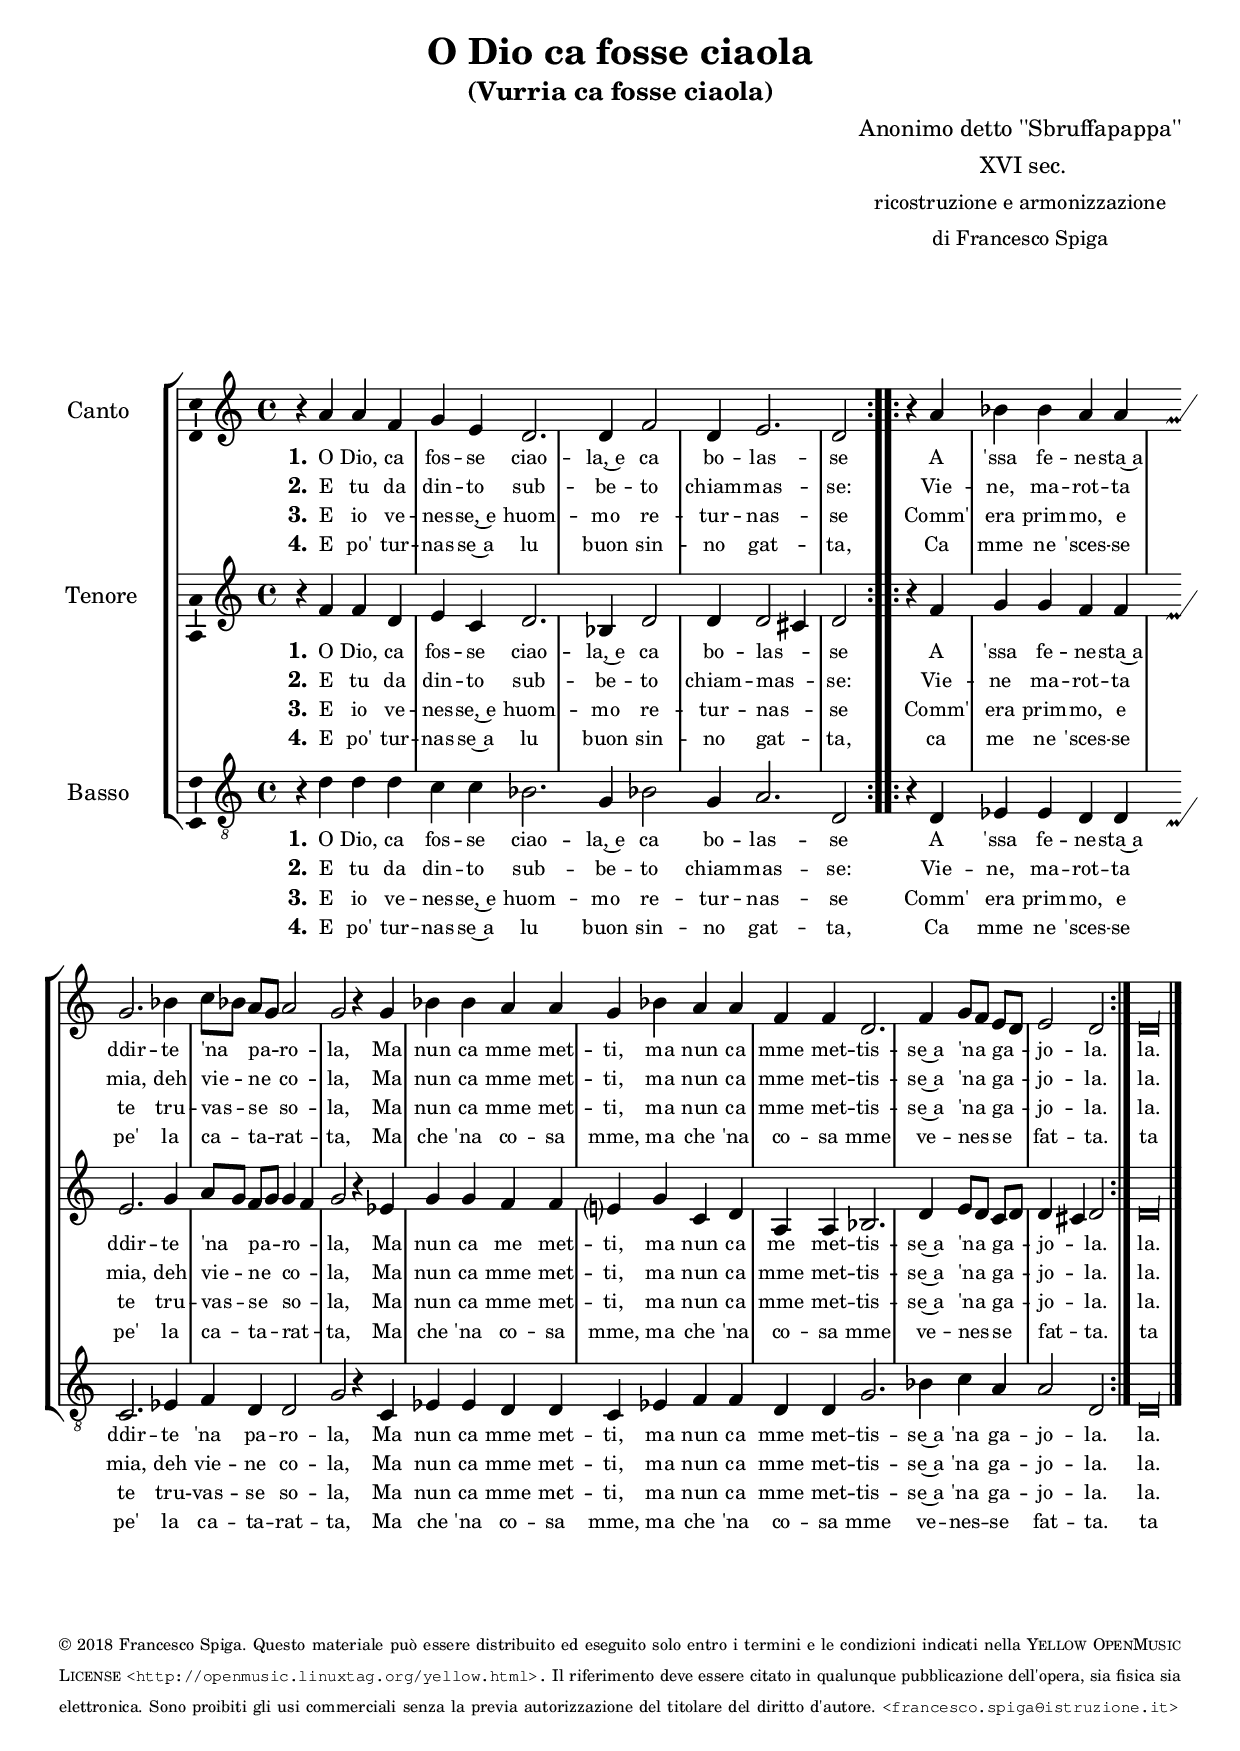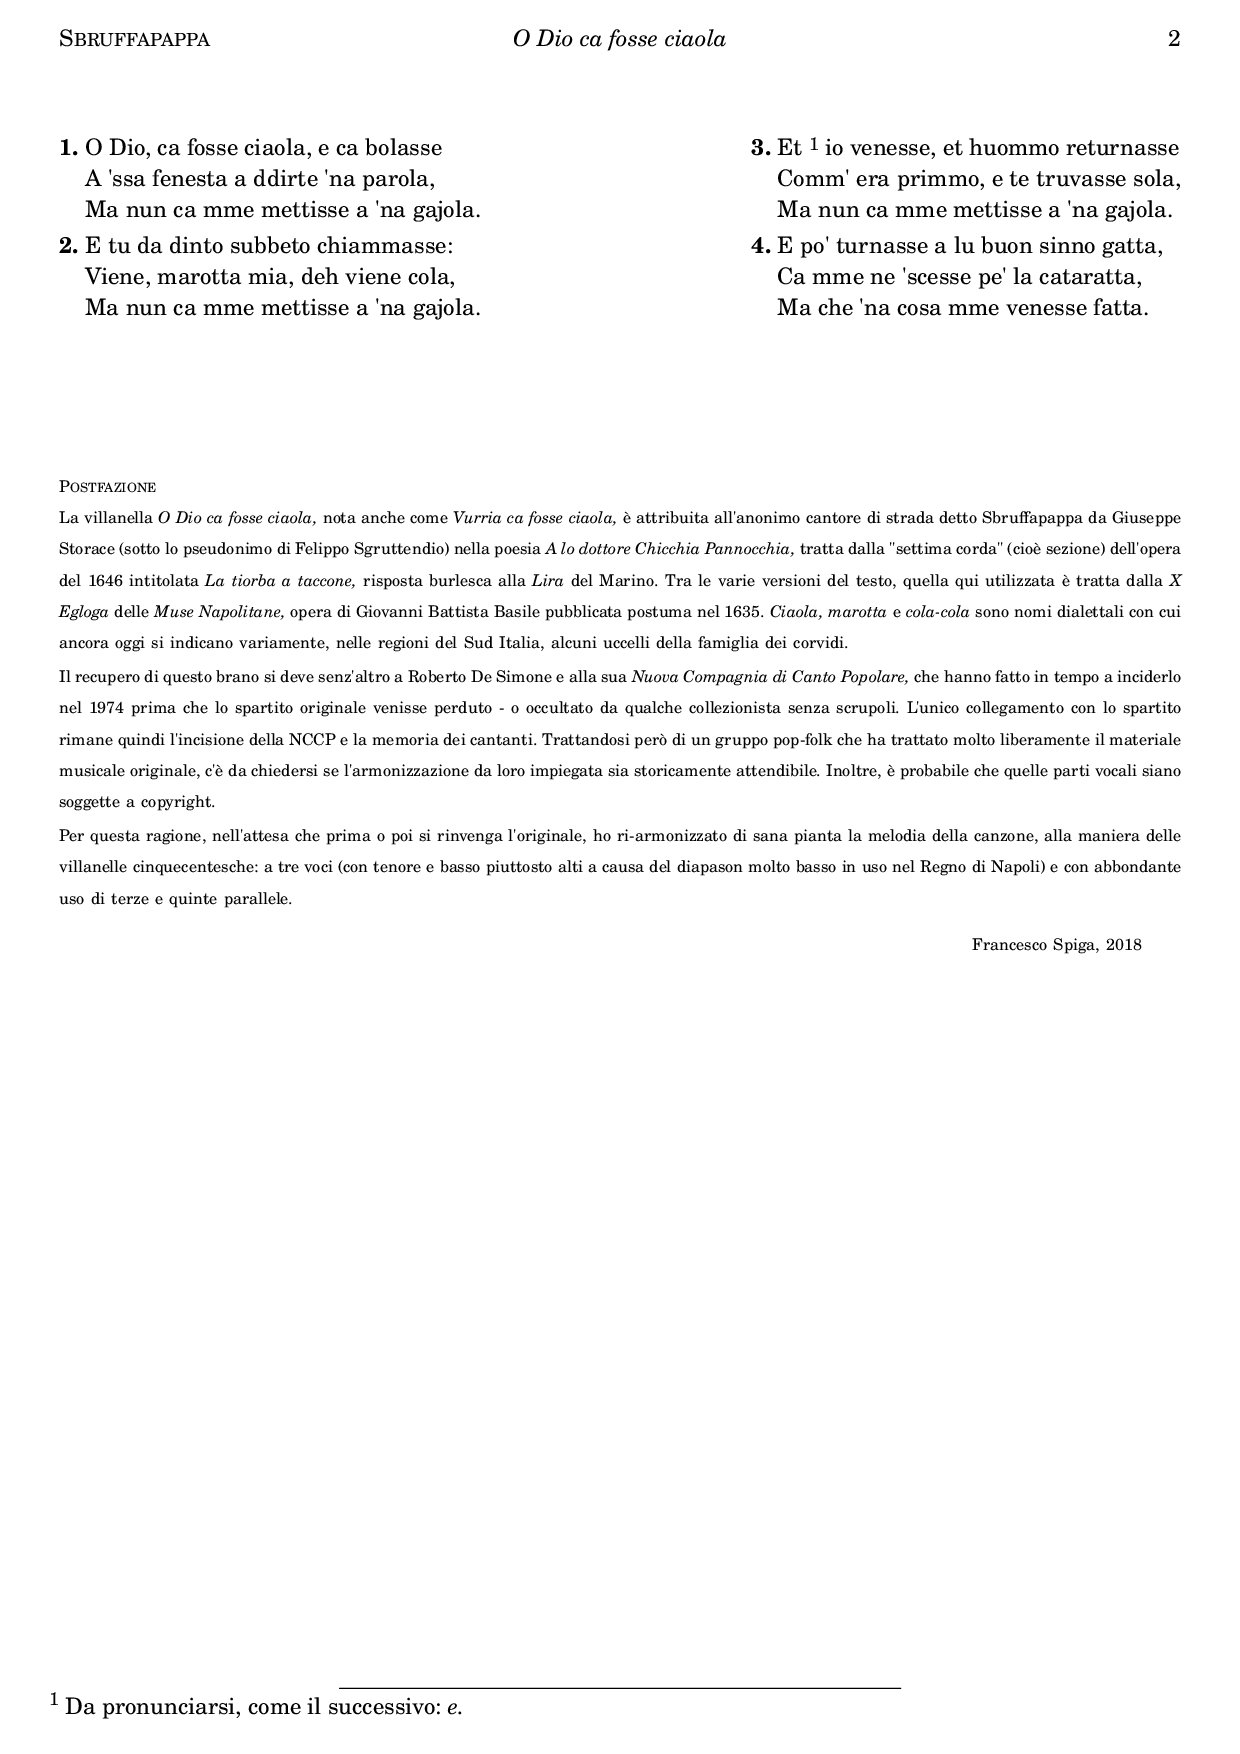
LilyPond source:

% Created on Mon Apr 25 18:01:47 CEST 2011
\version "2.18.2"


ss = \once \set suggestAccidentals = ##t

incipit =
#(define-music-function (parser location incipit-music) (ly:music?)
#{
\once \override Staff.InstrumentName.self-alignment-X = #RIGHT
\once \override Staff.InstrumentName.self-alignment-Y = ##f
\once \override Staff.InstrumentName.padding = #0.3
\once \override Staff.InstrumentName.stencil =
#(lambda (grob)
(let* ((instrument-name (ly:grob-property grob 'long-text)))
(set! (ly:grob-property grob 'long-text)
#{ \markup
\score
{
{ \context MensuralStaff \with {
instrumentName = #instrument-name
\remove "Time_signature_engraver"
} $incipit-music
}

\layout { $(ly:grob-layout grob)
line-width = \indent
indent =
% primitive-eval is probably easiest for
% escaping lexical closure and evaluating
% everything respective to (current-module).
#(primitive-eval
'(or (false-if-exception (- indent incipit-width))
(* 0.5 indent)))
ragged-right = ##f
ragged-last = ##f
system-count = #1 }
}
#})
(system-start-text::print grob)))
#}) 

htitle=\markup \italic {"O Dio ca fosse ciaola"}
hcomposer=\markup { \smallCaps "Sbruffapappa" }
corsivo=\override LyricText.font-shape = #'italic
tondo =\revert Lyrics.LyricText.font-shape

global = {
  
  \autoBeamOff
  \override Staff.BarLine #'transparent = ##t
  
   \repeat unfold 4 { \skip 1  }
   s2
 
  % the final bar line is not interrupted
  \revert Staff.BarLine #'transparent
   
   s2
  
  \override Staff.BarLine #'transparent = ##t
   
  
   \repeat unfold 9 { \skip 1   }
   
  
 
 
  % the final bar line is not interrupted
  \revert Staff.BarLine #'transparent
  
  s1
  
  
  \bar "|."  \stopStaff
  
  
  
  
}

staffSoprano = 
	
	\relative c'' {
		\time 4/4
	\override Score.MetronomeMark #'stencil = ##f
	
	%\set Staff.instrumentName = "Canto "
	\set Staff.midiInstrument = "orchestral harp"
	\key d \dorian
	\clef treble
	
\override NoteHead #'style = #'baroque
   \repeat volta 2 {
    \clef "treble" 
  
  r4 a4 a4 f4
  g4 e4 d2. d4 f2
  d4 e2.
  d2 
   
  }
  \repeat volta 2 { 
    
  r4 a'4 bes4 bes4 
  a4 a4 g2. bes4 c8[ bes8] a8[ g8]
  a2 g2 
  r4 g4 bes4 bes4
  a4 a4 g4 bes4
  a4 a4 f4 f4
  d2. f4
  g8[ f8] e8[ d8] e2
  d2  }
  d\longa*1/4
  
                    
                    
  }
  	
	


staffAlto = 
	
	\relative c' { 
		%\set Staff.instrumentName = "Tenore"
	\set Staff.midiInstrument = "orchestral harp"
	\key c \major
	\clef treble

\override NoteHead #'style = #'baroque
        
   \repeat volta 2 {
    \clef "treble" 
   r4 f4 f4 d4
  e4 c4 d2. bes4 d2
  d4 d2 cis4
  d2
   
   
   
   
  }
  \repeat volta 2 {
    
    r4 f4 g4 g4
  f4 f4 e2. g4 a8[ g8] f8[ g8]
  g4 f4 g2 
  r4 es4 g4 g4
  f4 f4 e?4 g4
  c,4 d4 a4 a4
  bes2. d4
  e8[ d8] c8[ d8] d4 cis4
  d2
    
    
  } d\longa*1/4
 
	}


staffTenor = 
	
	\relative c' {
		
		%\set Staff.instrumentName = "Tenore"
	\set Staff.midiInstrument = "orchestral harp"
	\key d \dorian
	\clef "G_8"
	
\override NoteHead #'style = #'baroque
\repeat volta 2 {	
  
   r4 d4 d4 d4
  c4 c4 bes2. g4 bes2
  g4 a2.
  d,2
 
  }
  \repeat volta 2 {
    
      r4 d4 es4 es4 
  d4 d4 c2. es4 f4 d4
  d2 g2 
  r4 c,4 es4 es4 
  d4 d4 c4 es4
  f4 f4 d4 d4
  g2. bes4
  c4 a4 a2
  d,2
    
    
    
    
  } d\longa*1/4
	
 
  
	}






testoa = \lyricmode { \set stanza = "1."
  
O Dio, ca fos -- se ciao -- la,~e ca bo -- las -- se
A 'ssa fe -- ne -- sta~a ddir -- te 'na pa -- ro -- la,
Ma nun ca mme met -- ti,
ma nun ca mme met -- tis -- se~a 'na ga -- jo -- la. la.
    
}


testoaa = \lyricmode { \set stanza = "2." 
                       
E tu da din -- to sub -- be -- to chiam -- mas -- se:
Vie -- ne, ma -- rot -- ta mia, deh vie -- ne co -- la,
Ma nun ca mme met -- ti,
ma nun ca mme met -- tis -- se~a 'na ga -- jo -- la. la.
                       
}

testoaaa = \lyricmode { 
  
\set stanza = "3."
 
E io ve -- nes -- se,~e huom -- mo re -- tur -- nas -- se
Comm' era prim -- mo, e te tru -- vas -- se so -- la,
Ma nun ca mme met -- ti,
ma nun ca mme met -- tis -- se~a 'na ga -- jo -- la. la.

                       
}


testoaaaa = \lyricmode { 
  
\set stanza = "4."
 
E po' tur -- nas -- se~a lu buon sin -- no gat -- ta,
Ca mme ne 'sces -- se pe' la ca -- ta -- rat -- ta,
Ma che 'na co -- sa mme, ma che 'na co -- sa mme ve -- nes -- se fat -- ta. ta

                       
}



testob = \lyricmode { 
    
\set stanza = "1."

O Dio, ca fos -- se ciao -- la,~e ca bo -- las -- _ se
A 'ssa fe -- ne -- sta~a ddir -- te 'na pa -- ro -- _ la,
Ma nun ca me met -- ti,
ma nun ca me met -- tis -- se~a 'na ga -- jo -- _ la. la.
 
  
}

testobb = \lyricmode { 
                       
\set stanza = "2."


E tu da din -- to sub -- be -- to chiam -- mas -- _ se:
Vie -- ne ma -- rot -- ta mia, deh vie -- ne co -- _ la,
Ma nun ca mme met -- ti,
ma nun ca mme met -- tis -- se~a 'na ga -- jo -- _ la. la.
 
                       
}

testobbb = \lyricmode { 
  
  
  \set stanza = "3."
  
E io ve -- nes -- se,~e huom -- mo re -- tur -- nas -- _ se
Comm' era prim -- mo, e te tru -- vas -- se so -- _ la,
Ma nun ca mme met -- ti,
ma nun ca mme met -- tis -- se~a 'na ga -- jo -- _ la. la.

  
}


testobbbb = \lyricmode { 
  
  
  \set stanza = "4."

E po' tur -- nas -- se~a lu buon sin -- no gat -- _ ta,
ca me ne 'sces -- se pe' la ca -- ta -- rat -- _ ta,
Ma che 'na co -- sa mme, ma che 'na co -- sa mme ve -- nes -- se fat -- _ ta. ta

  
}


testoc = \lyricmode {
  
\set stanza = "1."



    
}

testocc = \lyricmode { \set stanza = "2." \corsivo
  

                       
  
  
    
}

testoccc = \lyricmode { \set stanza = "3." \corsivo
  

    
}

testocccc = \lyricmode { \set stanza = "4." \corsivo
  

    
}






\book {

\paper{
	evenHeaderMarkup=\markup  \fill-line { \hcomposer \htitle \fromproperty #'page:page-number-string   }
	oddHeaderMarkup= \markup  \fill-line { \on-the-fly #not-first-page \fromproperty #'page:page-number-string \on-the-fly #not-first-page \htitle \on-the-fly #not-first-page \hcomposer   }
	system-system-spacing =
	#'((basic-distance . 10) (minimum-distance . 0) (padding . 3))
  }

	
\header {
	title = "O Dio ca fosse ciaola"
	subtitle = "(Vurria ca fosse ciaola)"
	composer = \markup \center-column { "Anonimo detto ''Sbruffapappa''"" XVI sec." \small { "ricostruzione e armonizzazione" "di Francesco Spiga" } }
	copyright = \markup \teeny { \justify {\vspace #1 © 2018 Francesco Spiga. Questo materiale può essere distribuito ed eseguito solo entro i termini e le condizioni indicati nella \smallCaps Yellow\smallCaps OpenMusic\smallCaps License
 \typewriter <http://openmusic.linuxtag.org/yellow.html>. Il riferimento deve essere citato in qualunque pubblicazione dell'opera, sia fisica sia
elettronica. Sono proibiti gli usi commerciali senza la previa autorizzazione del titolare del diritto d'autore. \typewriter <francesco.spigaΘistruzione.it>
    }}
}


\score { 
  
<<
	\new StaffGroup = choirStaff 	<<
	  
		  \new Voice = "cantus" <<
		          \global
		           \set Staff.instrumentName =  #"Canto "
		           
		           \staffSoprano
		            >>
		               
		           \new Lyrics \lyricsto "cantus" { \testoa } 
		           \new Lyrics \lyricsto "cantus" { \testoaa }
		           \new Lyrics \lyricsto "cantus" { \testoaaa }
		           \new Lyrics \lyricsto "cantus" { \testoaaaa }
		        
		     
		  \new Voice = "altus" <<
		          \global
		           \set Staff.instrumentName = #"Tenore"
		           
		           \staffAlto
		            >>
		               
		           \new Lyrics \lyricsto "altus" {\testob }
		           \new Lyrics \lyricsto "altus" {\testobb }
		           \new Lyrics \lyricsto "altus" {\testobbb }
		           \new Lyrics \lyricsto "altus" {\testobbbb }
		           
		  
		   \new Voice = "tenor" <<
		          \global
		           \set Staff.instrumentName =  #"Basso "
		           
		           \staffTenor
		            >>
		               
		           \new Lyrics \lyricsto "tenor" {\testoa }
		           \new Lyrics \lyricsto "tenor" {\testoaa }
		           \new Lyrics \lyricsto "tenor" {\testoaaa }
		           \new Lyrics \lyricsto "tenor" {\testoaaaa }
		          
		
		  
	>>
         >>
	
	\midi { \context {
      \Score
      tempoWholesPerMinute = #(ly:make-moment 30 1)
    }
	}

	
	
  \layout {    ragged-last=##f
  	  indent = 2\cm
  	  
  	  
  	  \context {
         \Score
         \remove "Bar_number_engraver"
         
       }
 \context {
      \Staff
      \consists Custos_engraver
      \override Custos #'style = #'mensural
   
    
    }
    
    \context {
    \Voice
    \consists "Ambitus_engraver"
  }
    
    \context {
      \Lyrics
      % **** Prevents lyrics from running too close together
      \override LyricSpace #'minimum-distance = #0.6
      % **** Makes the text of lyrics a little smaller
      \override LyricText #'font-size = #-1
      % **** Moves lines of lyrics closer together
      \override VerticalAxisGroup #'minimum-Y-extent = #'(-1 . 1)
    }
  }
}


\markup { 
\fill-line {
\column {
\line { \bold "1."
\column {  
  
"O Dio, ca fosse ciaola, e ca bolasse"
"A 'ssa fenesta a ddirte 'na parola,"
"Ma nun ca mme mettisse a 'na gajola."
                      

}
}
\hspace #2 % adds vertical spacing between verses
\line { \bold "2."
\column { 

"E tu da dinto subbeto chiammasse:"
"Viene, marotta mia, deh viene cola,"
"Ma nun ca mme mettisse a 'na gajola."

}
}

}
\hspace #0.1 % adds horizontal spacing between columns;
% if they are still too close, add more " " pairs
% until the result looks good
\column {



\line { \bold "3."
\column { 
  
\line { \auto-footnote "Et " \line { " Da" pronunciarsi, come il successivo: \italic e. } io venesse, et huommo returnasse }
"Comm' era primmo, e te truvasse sola,"
"Ma nun ca mme mettisse a 'na gajola."


}
}
\hspace #2 % adds vertical spacing between verses
\line { \bold "4."
\column { 

"E po' turnasse a lu buon sinno gatta,"
"Ca mme ne 'scesse pe' la cataratta,"
"Ma che 'na cosa mme venesse fatta."


}
}



}

}

\vspace #3

}

%Basile, Le Muse Napolitane, Egloga X
%Filippo Sgruttendio, La tiorba a taccone, VII A lo dottore Chicchia Pannocchia

\markup \teeny  { \column { \vspace #5 \line { \smallCaps "Postfazione" }



\line { \justify { 
  
  
La villanella\italic{ O Dio ca fosse ciaola,} nota anche come\italic{ Vurria ca
fosse ciaola,} è attribuita all'anonimo cantore di strada detto Sbruffapappa da Giuseppe Storace
(sotto lo pseudonimo di Felippo Sgruttendio) nella poesia\italic{ A lo dottore
Chicchia Pannocchia,} tratta dalla ''settima corda'' (cioè sezione) dell'opera del 1646 intitolata\italic{ La tiorba a taccone,}
risposta burlesca alla\italic{ Lira} del Marino. Tra le varie versioni del testo, quella qui utilizzata è tratta dalla\italic
{X Egloga} delle\italic{ Muse Napolitane,} opera di Giovanni Battista Basile
pubblicata postuma nel 1635.\italic{ Ciaola, marotta} e\italic{ cola-cola} sono nomi
dialettali con cui ancora oggi si indicano variamente, nelle regioni del
Sud Italia, alcuni uccelli della famiglia dei
corvidi.

  
} }

\hspace #0
\line { \justify { 
  
 Il recupero di questo brano si deve senz'altro a Roberto De Simone e alla
 sua\italic{Nuova Compagnia di Canto Popolare,} che hanno fatto in tempo a inciderlo nel 1974
 prima che lo spartito originale venisse perduto - o occultato da qualche
 collezionista senza scrupoli. L'unico collegamento con lo spartito rimane
 quindi l'incisione della NCCP e la memoria dei cantanti. Trattandosi però di un gruppo
 pop-folk che ha trattato molto liberamente il materiale musicale originale,
 c'è da chiedersi se l'armonizzazione da loro impiegata sia storicamente attendibile.
 Inoltre, è probabile che quelle parti vocali siano soggette a copyright.

  
} }

\hspace #0
\line { \justify { 
  
Per questa ragione, nell'attesa che prima o poi si rinvenga l'originale, ho ri-armonizzato di sana pianta la melodia
della canzone, alla maniera delle villanelle cinquecentesche: a tre voci (con tenore
e basso piuttosto alti a causa del diapason molto basso in uso nel Regno di Napoli) e
con abbondante uso di terze e quinte parallele.

  
} }
\vspace #1
\line { \hspace #88  { Francesco Spiga, 2018 } }

\vspace #1



}}


} 



